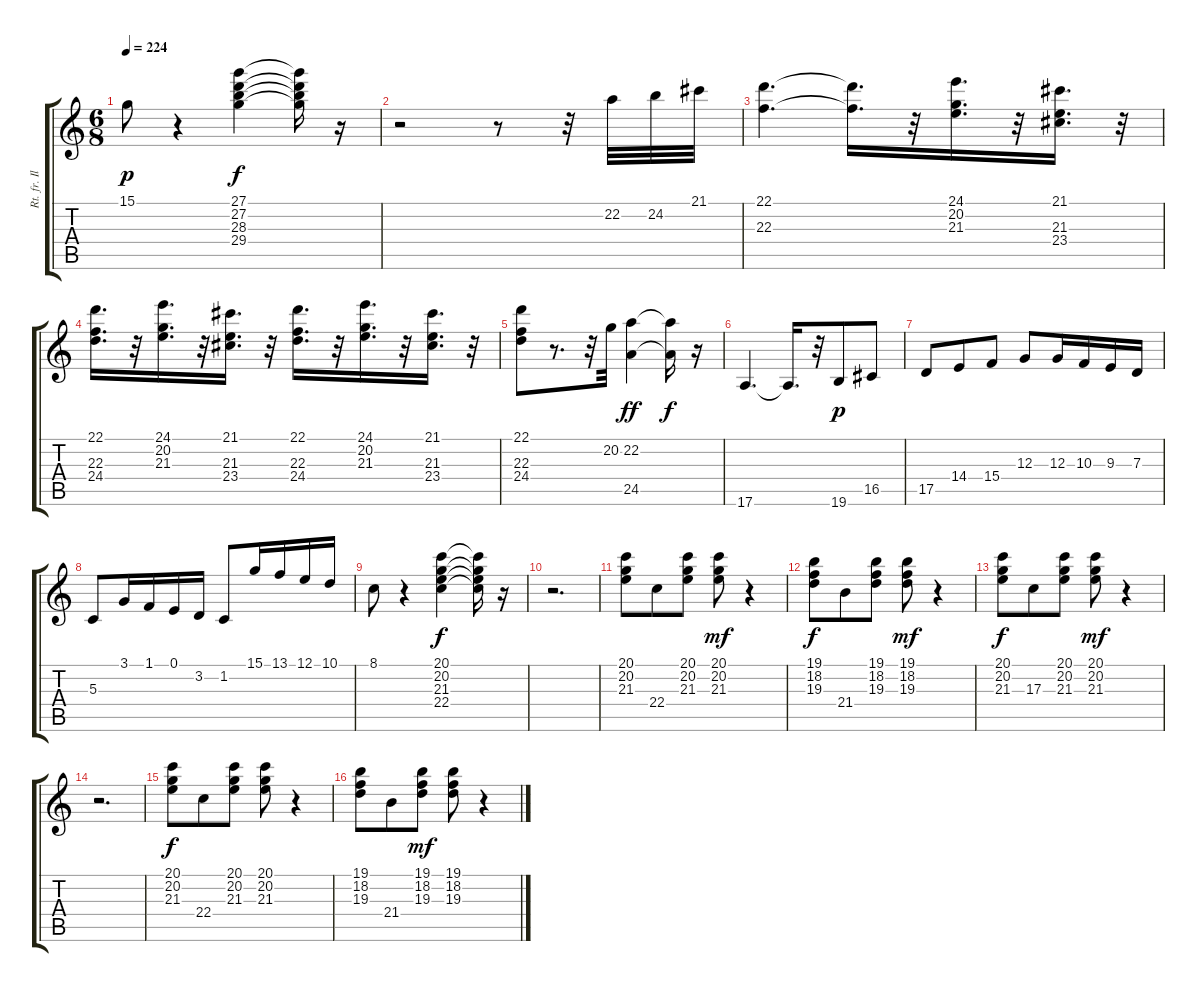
\track ("Rt. fr. Il Barbiere di Siviglia" "Rt. fr. Il") {instrument acousticgrandpiano}
\staff {score tabs}
\tuning (E4 B3 G3 D3 A2 E2) {hide}
\ts (6 8)
\tempo 224
\clef g2
\ks c
15.1.8{dy p} r.4 (27.1 27.2 28.3 29.4).4{dy f} (27.1{t} 27.2{t} 28.3{t} 29.4{t}).16 r.16 |
r.2 r.8 r.32 22.2.32 24.2.32 21.1.32 |
(22.1 22.3).4{d} (22.1{t} 22.3{t}).16{d} r.32 (24.1 20.2 21.3).16{d} r.32 (21.1 21.3 23.4).16{d} r.32 |
(22.1 22.3 24.4).16{d} r.32 (24.1 20.2 21.3).16{d} r.32 (21.1 21.3 23.4).16{d} r.32 (22.1 22.3 24.4).16{d} r.32 (24.1 20.2 21.3).16{d} r.32 (21.1 21.3 23.4).16{d} r.32 |
(22.1 22.3 24.4).8 r.8{d} r.32 20.2.32 (22.2 24.5).4{dy ff} (22.2{t} 24.5{t}).16{dy f} r.16 |
17.6.4{d} 17.6{t}.16{d} r.32 19.6.8{dy p} 16.5.8 |
17.5.8 14.4.8 15.4.8 12.3.8 12.3.16 10.3.16 9.3.16 7.3.16 |
5.3.8 3.1.16 1.1.16 0.1.16 3.2.16 1.2.8 15.1.16 13.1.16 12.1.16 10.1.16 |
8.1.8 r.4 (20.1 20.2 21.3 22.4).4{dy f} (20.1{t} 20.2{t} 21.3{t} 22.4{t}).16 r.16 |
r.2{d} |
(20.1 20.2 21.3).8 22.4.8 (20.1 20.2 21.3).8 (20.1 20.2 21.3).8{dy mf} r.4 |
(19.1 18.2 19.3).8{dy f} 21.4.8 (19.1 18.2 19.3).8 (19.1 18.2 19.3).8{dy mf} r.4 |
(20.1 20.2 21.3).8{dy f} 17.3.8 (20.1 20.2 21.3).8 (20.1 20.2 21.3).8{dy mf} r.4 |
r.2{d} |
(20.1 20.2 21.3).8{dy f} 22.4.8 (20.1 20.2 21.3).8 (20.1 20.2 21.3).8 r.4 |
(19.1 18.2 19.3).8 21.4.8 (19.1 18.2 19.3).8{dy mf} (19.1 18.2 19.3).8 r.4
